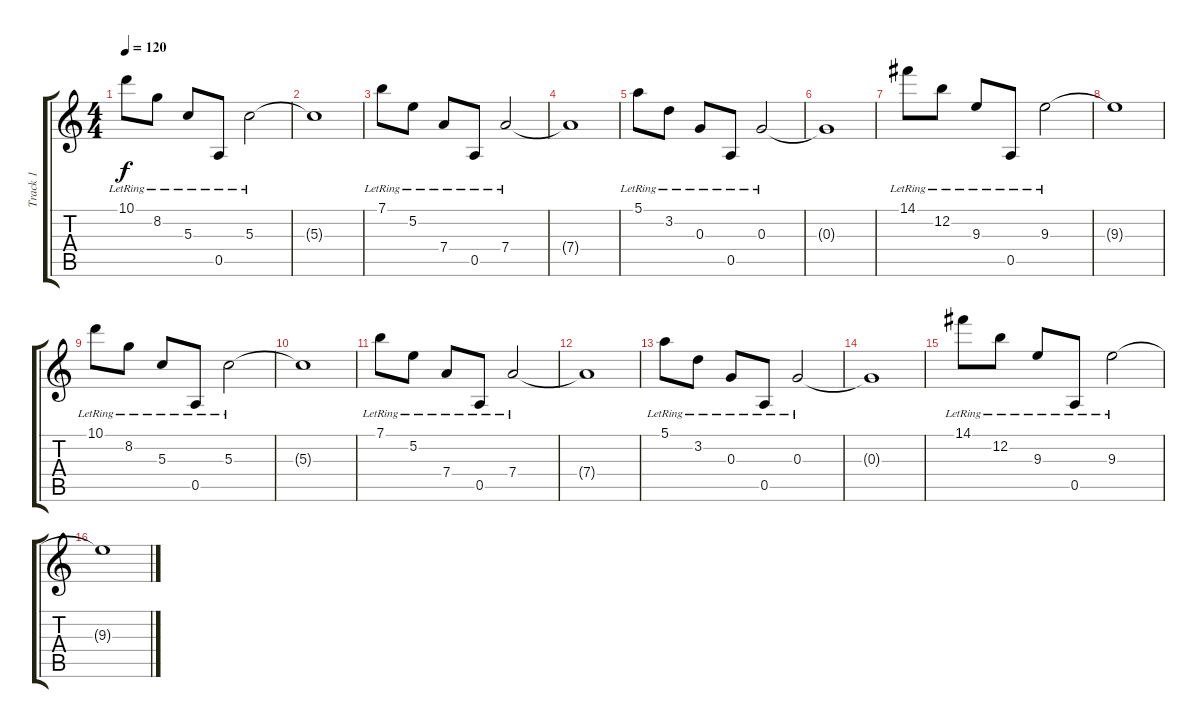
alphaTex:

\track ("Track 1" "Track 1") {instrument acousticguitarnylon}
\staff {score tabs}
\tuning (E4 B3 G3 D3 A2 E2) {hide}
\ts (4 4)
\tempo 120
\clef g2
\ks c
10.1{lr}.8{dy f} 8.2{lr}.8 5.3{lr}.8 0.5{lr}.8 5.3{lr}.2 |
5.3{t}.1 |
7.1{lr}.8 5.2{lr}.8 7.4{lr}.8 0.5{lr}.8 7.4{lr}.2 |
7.4{t}.1 |
5.1{lr}.8 3.2{lr}.8 0.3{lr}.8 0.5{lr}.8 0.3{lr}.2 |
0.3{t}.1 |
14.1{lr}.8 12.2{lr}.8 9.3{lr}.8 0.5{lr}.8 9.3{lr}.2 |
9.3{t}.1 |
10.1{lr}.8 8.2{lr}.8 5.3{lr}.8 0.5{lr}.8 5.3{lr}.2 |
5.3{t}.1 |
7.1{lr}.8 5.2{lr}.8 7.4{lr}.8 0.5{lr}.8 7.4{lr}.2 |
7.4{t}.1 |
5.1{lr}.8 3.2{lr}.8 0.3{lr}.8 0.5{lr}.8 0.3{lr}.2 |
0.3{t}.1 |
14.1{lr}.8 12.2{lr}.8 9.3{lr}.8 0.5{lr}.8 9.3{lr}.2 |
9.3{t}.1
